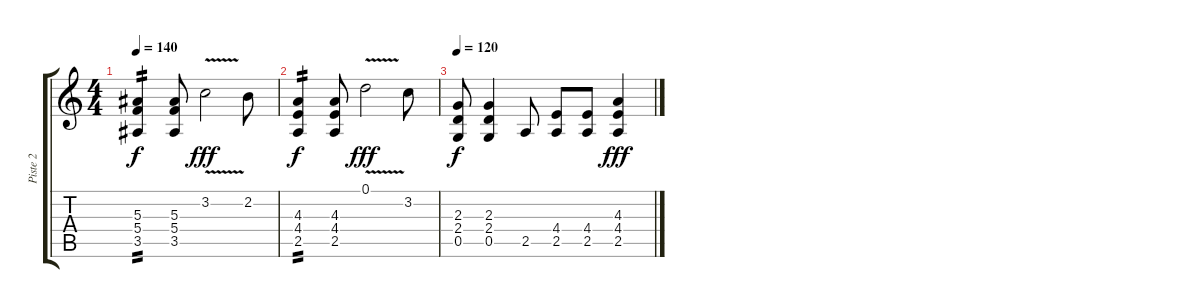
\track ("Piste 2" "Piste 2") {instrument distortionguitar}
\staff {score tabs}
\tuning (D4 A3 F3 C3 G2 C2) {hide}
\ts (4 4)
\tempo 140
\clef g2
\ks c
(5.3 5.4 3.5).4{tp 2 dy f} (5.3 5.4 3.5).8 3.2{v}.2{dy fff} 2.2.8 |
(4.3 4.4 2.5).4{tp 2 dy f} (4.3 4.4 2.5).8 0.1{v}.2{dy fff} 3.2.8 |
\tempo 120
(2.3 2.4 0.5).8{dy f} (2.3 2.4 0.5).4 2.5.8 (4.4 2.5).8 (4.4 2.5).8 (4.3 4.4 2.5).4{dy fff}
